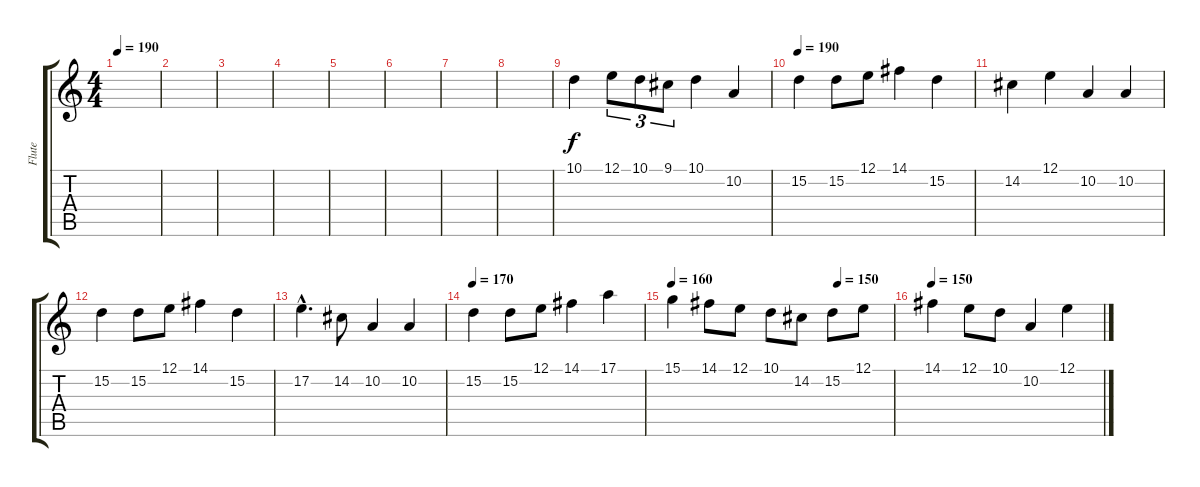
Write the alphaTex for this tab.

\track ("Flute" "Flute") {instrument flute}
\staff {score tabs}
\tuning (E4 B3 G3 D3 A2 E2) {hide}
\ts (4 4)
\tempo 190
\clef g2
\ks c
|
|
|
|
|
|
|
|
10.1.4 12.1.8{tu (3 2)} 10.1.8{tu (3 2)} 9.1.8{tu (3 2)} 10.1.4 10.2.4 |
\tempo 190
15.2.4 15.2.8 12.1.8 14.1.4 15.2.4 |
14.2.4 12.1.4 10.2.4 10.2.4 |
15.2.4 15.2.8 12.1.8 14.1.4 15.2.4 |
17.2{hac}.4{d} 14.2.8 10.2.4 10.2.4 |
\tempo 170
15.2.4 15.2.8 12.1.8 14.1.4 17.1.4 |
\tempo 160
\tempo (150 0.75)
15.1.4 14.1.8 12.1.8 10.1.8 14.2.8 15.2.8 12.1.8 |
\tempo 150
14.1.4 12.1.8 10.1.8 10.2.4 12.1.4
